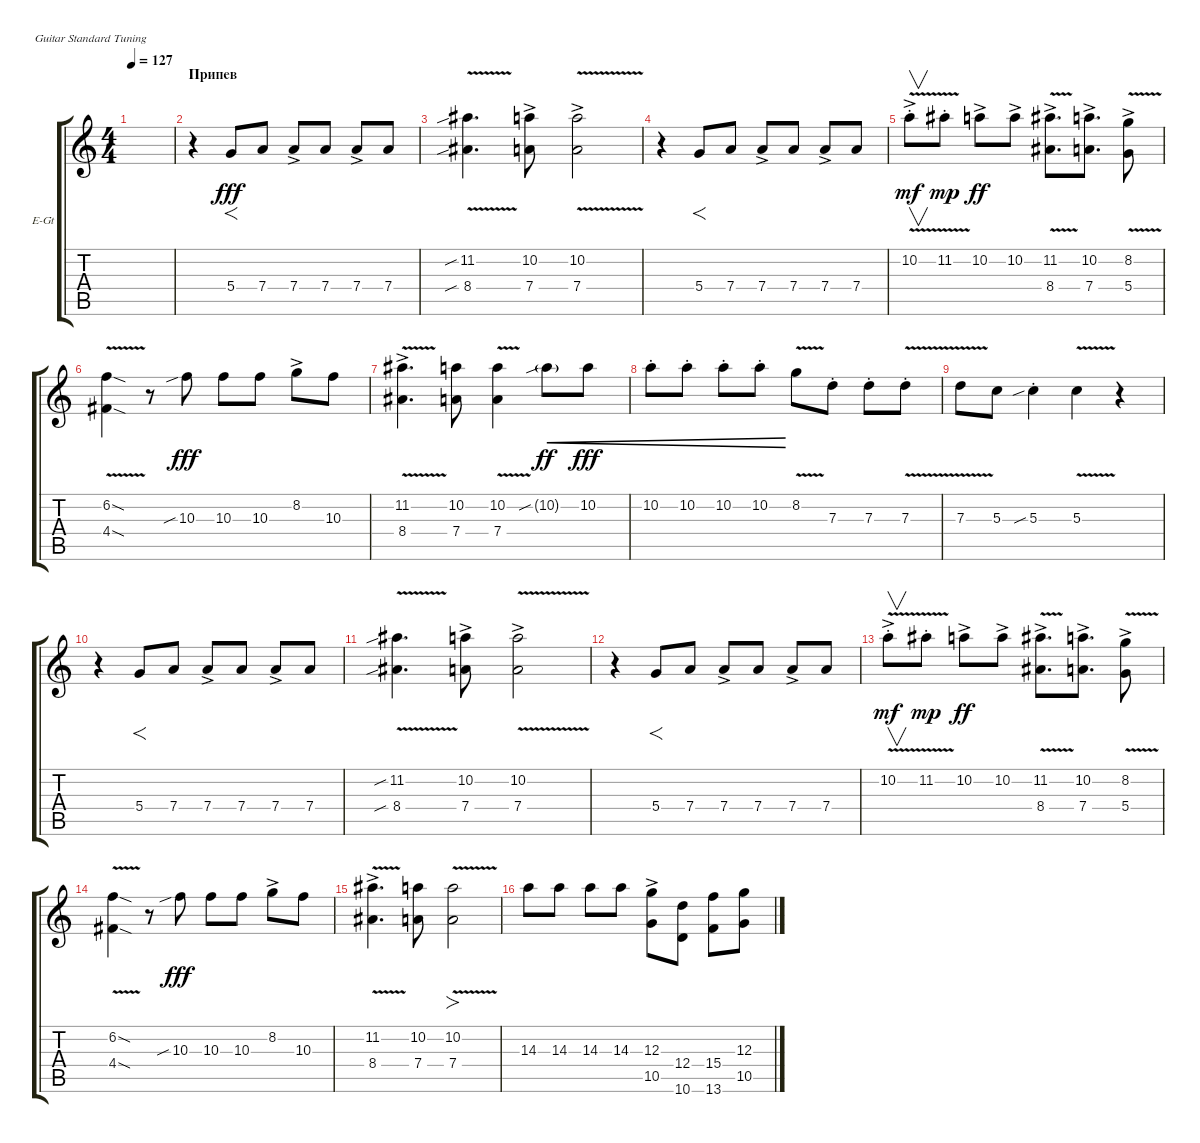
\defaultSystemsLayout 4
\bracketExtendMode groupsimilarinstruments
\firstSystemTrackNameOrientation horizontal
\otherSystemsTrackNameOrientation horizontal
\track ("Gotye" "E-Gt") {instrument electricguitarclean}
\staff {score tabs}
\tuning (E4 B3 G3 D3 A2 E2)
\ts (4 4)
\tempo 127
\clef g2
\scale
0.333333
\ks c
|
\section ("" "Припев")
\scale
0.333333 r.4 5.4.8{f dy fff} 7.4.8 7.4{ac}.8 7.4.8 7.4{ac}.8 7.4.8 |
\scale
0.333333 (11.2{v sib} 8.4{v sib}).4{d} (7.4{ac} 10.2).8 (7.4{v ac} 10.2{v}).2 |
\scale
0.333333 r.4 5.4.8{f} 7.4.8 7.4{ac}.8 7.4.8 7.4{ac}.8 7.4.8 |
\scale
0.333333 10.2{v ac st}.8{v dy mf} 11.2{v st}.8{dy mp} 10.2{ac}.8{dy ff} 10.2{ac}.8 (11.2{v ac} 8.4{ac}).8{d} (10.2{ac} 7.4{ac}).8{d} (8.2{v ac} 5.4{ac}).8 |
\scale
0.333333 (6.2{v sod} 4.4{sod}).4 r.8 10.3{sib}.8{dy fff} 10.3.8 10.3.8 8.2{ac}.8 10.3.8 |
\scale
0.333333 (11.2{v ac} 8.4{v ac}).4{d} (10.2 7.4).8 (10.2{v} 7.4{v}).4 10.2{sib g}.8{cre dy ff} 10.2.8{cre dy fff} |
\scale
0.333333 10.2{st}.8{cre} 10.2{st}.8{cre} 10.2{st}.8{cre} 10.2{st}.8{cre} 8.2{v}.8 7.3{st}.8 7.3{st}.8 7.3{v st}.8 |
\scale
0.333333 7.3{v}.8 5.3.8 5.3{sib st}.4 5.3{v}.4 r.4 |
\scale
0.333333 r.4 5.4.8{f} 7.4.8 7.4{ac}.8 7.4.8 7.4{ac}.8 7.4.8 |
\scale
0.333333 (11.2{v sib} 8.4{v sib}).4{d} (7.4{ac} 10.2).8 (7.4{v ac} 10.2{v}).2 |
\scale
0.333333 r.4 5.4.8{f} 7.4.8 7.4{ac}.8 7.4.8 7.4{ac}.8 7.4.8 |
\scale
0.333333 10.2{v ac st}.8{v dy mf} 11.2{v st}.8{dy mp} 10.2{ac}.8{dy ff} 10.2{ac}.8 (11.2{v ac} 8.4{ac}).8{d} (10.2{ac} 7.4{ac}).8{d} (8.2{v ac} 5.4{ac}).8 |
\scale
0.333333 (6.2{v sod} 4.4{sod}).4 r.8 10.3{sib}.8{dy fff} 10.3.8 10.3.8 8.2{ac}.8 10.3.8 |
\scale
0.333333 (11.2{v ac} 8.4{v ac}).4{d} (10.2 7.4).8 (10.2{v} 7.4{v}).2{fo} |
\scale
0.333333 14.3.8 14.3.8 14.3.8 14.3.8 (10.5{ac} 12.3).8 (10.6 12.4).8 (13.6 15.4).8 (10.5 12.3).8
